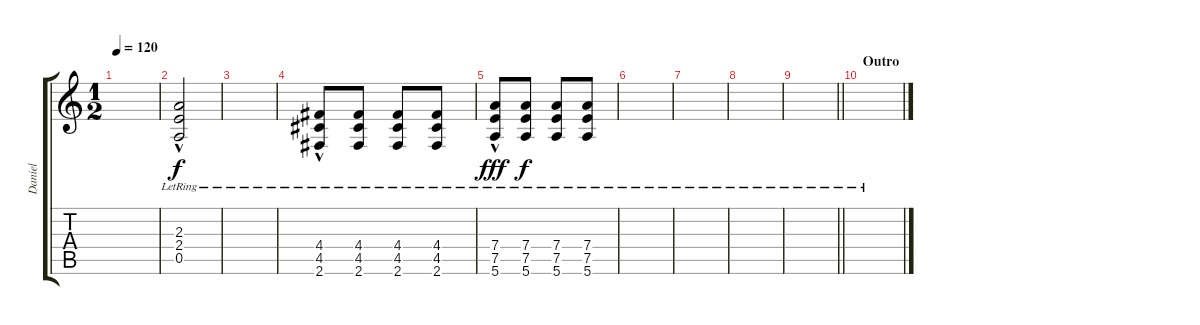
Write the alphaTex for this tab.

\track ("Daniel" "Daniel") {instrument overdrivenguitar}
\staff {score tabs}
\tuning (E4 B3 G3 D3 A2 E2) {hide}
\ts (1 2)
\tempo 120
\clef g2
\ks c
|
(2.3{lr} 2.4{lr} 0.5{hac lr}).2 |
|
(4.4{lr} 4.5{lr} 2.6{hac lr}).8 (4.4{lr} 4.5{lr} 2.6{lr}).8{dy f} (4.4{lr} 4.5{lr} 2.6{lr}).8 (4.4{lr} 4.5{lr} 2.6{lr}).8 |
(7.4{lr} 7.5{lr} 5.6{hac lr}).8{dy fff} (7.4{lr} 7.5{lr} 5.6{lr}).8{dy f} (7.4{lr} 7.5{lr} 5.6{lr}).8 (7.4{lr} 7.5{lr} 5.6{lr}).8 |
|
|
|
\barLineRight lightlight
|
\section ("" "Outro")
